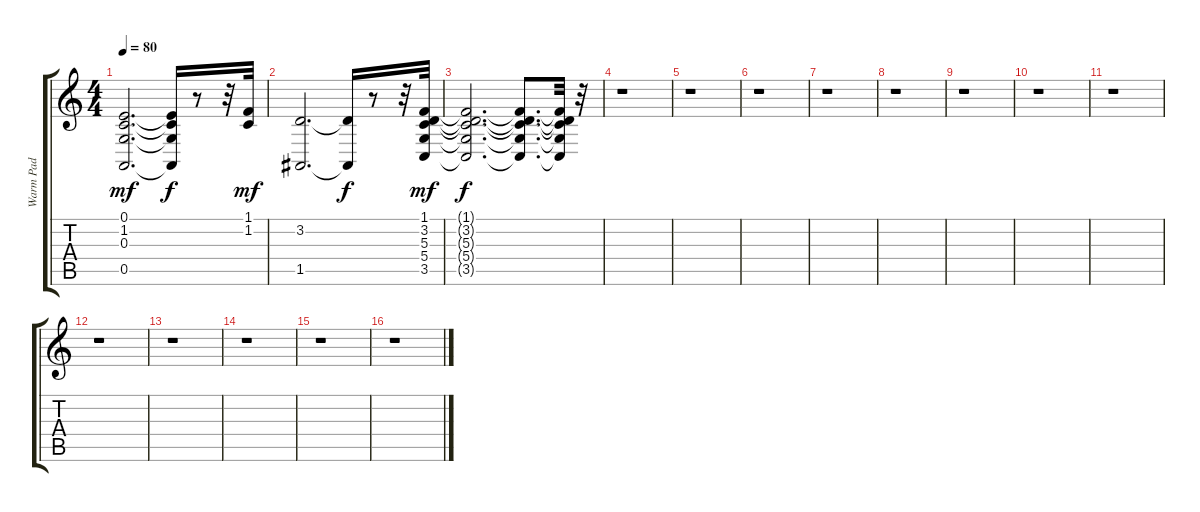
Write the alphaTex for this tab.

\track ("Warm Pad" "Warm Pad") {instrument pad2warm}
\staff {score tabs}
\tuning (E4 B3 G3 D3 A2 E2) {hide}
\ts (4 4)
\tempo 80
\clef g2
\ks c
(0.1 1.2 0.3 0.5).2{d dy mf} (0.1{t} 1.2{t} 0.3{t} 0.5{t}).16{dy f} r.8 r.32 (1.1 1.2).32{dy mf} |
(3.2 1.5).2{d} (3.2{t} 1.5{t}).16{dy f} r.8 r.32 (1.1 3.2 5.3 5.4 3.5).32{dy mf} |
(1.1{t} 3.2{t} 5.3{t} 5.4{t} 3.5{t}).2{d dy f} (1.1{t} 3.2{t} 5.3{t} 5.4{t} 3.5{t}).8{d} (1.1{t} 3.2{t} 5.3{t} 5.4{t} 3.5{t}).32 r.32 |
r.1 |
r.1 |
r.1 |
r.1 |
r.1 |
r.1 |
r.1 |
r.1 |
r.1 |
r.1 |
r.1 |
r.1 |
r.1
